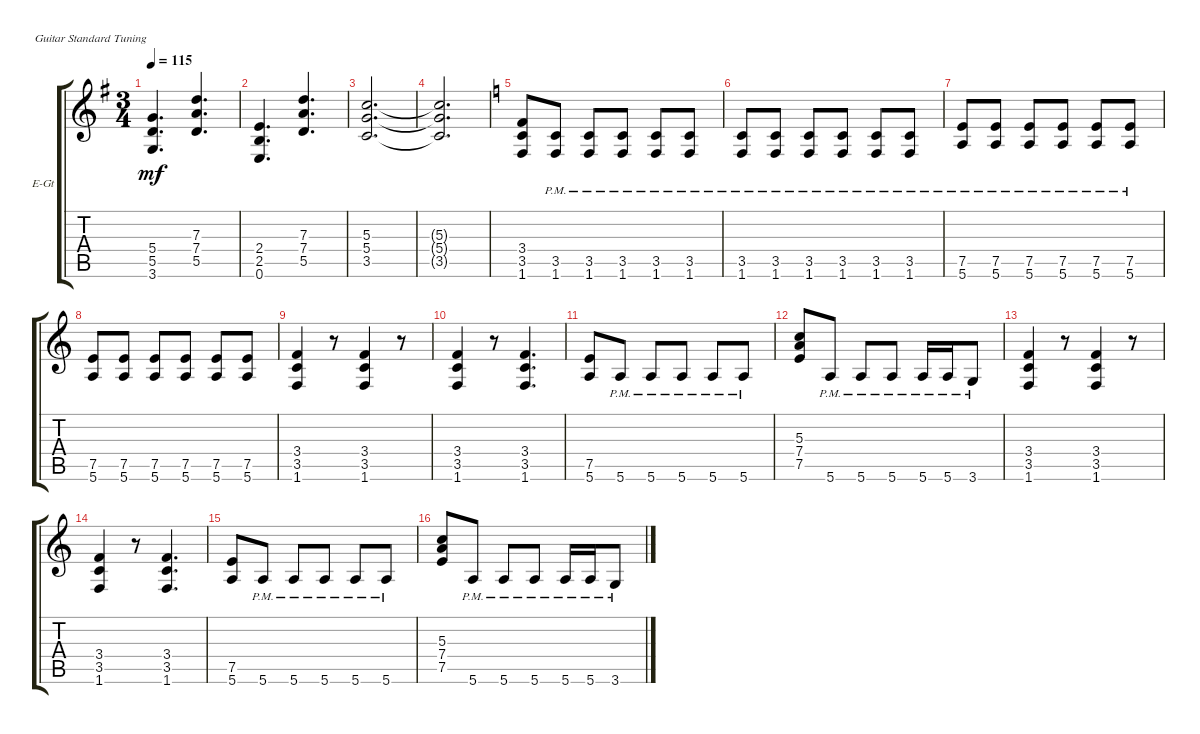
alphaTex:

\defaultSystemsLayout 4
\bracketExtendMode groupsimilarinstruments
\firstSystemTrackNameOrientation horizontal
\otherSystemsTrackNameOrientation horizontal
\track ("Rithm Guitar" "E-Gt") {multiBarRest instrument distortionguitar}
\staff {score tabs}
\tuning (E4 B3 G3 D3 A2 E2)
\ts (3 4)
\tempo 115
\clef g2
\ks eminor
(3.6 5.5 5.4).4{d dy mf} (5.5 7.4 7.3).4{d} |
(0.6 2.5 2.4).4{d} (5.5 7.3 7.4).4{d} |
(3.5 5.4 5.3).2{d} |
(3.5{t} 5.4{t} 5.3{t}).2{d} |
\ks aminor
(1.6 3.5 3.4).8 (1.6{pm} 3.5{pm}).8 (1.6{pm} 3.5{pm}).8 (1.6{pm} 3.5{pm}).8 (1.6{pm} 3.5{pm}).8 (1.6{pm} 3.5{pm}).8 |
(1.6{pm} 3.5{pm}).8 (1.6{pm} 3.5{pm}).8 (1.6{pm} 3.5{pm}).8 (1.6{pm} 3.5{pm}).8 (1.6{pm} 3.5{pm}).8 (1.6{pm} 3.5{pm}).8 |
(7.5{pm} 5.6{pm}).8 (5.6{pm} 7.5{pm}).8 (5.6{pm} 7.5{pm}).8 (5.6{pm} 7.5{pm}).8 (5.6{pm} 7.5{pm}).8 (5.6{pm} 7.5{pm}).8 |
(7.5 5.6).8 (5.6 7.5).8 (5.6 7.5).8 (5.6 7.5).8 (5.6 7.5).8 (5.6 7.5).8 |
(1.6 3.4 3.5).4 r.8 (1.6 3.5 3.4).4 r.8 |
(1.6 3.5 3.4).4 r.8 (1.6 3.5 3.4).4{d} |
(5.6 7.5).8 5.6{pm}.8 5.6{pm}.8 5.6{pm}.8 5.6{pm}.8 5.6{pm}.8 |
(5.3 7.4 7.5).8 5.6{pm}.8 5.6{pm}.8 5.6{pm}.8 5.6{pm}.16 5.6{pm}.16 3.6{pm}.8 |
(1.6 3.4 3.5).4 r.8 (1.6 3.5 3.4).4 r.8 |
(1.6 3.5 3.4).4 r.8 (1.6 3.5 3.4).4{d} |
(5.6 7.5).8 5.6{pm}.8 5.6{pm}.8 5.6{pm}.8 5.6{pm}.8 5.6{pm}.8 |
(5.3 7.4 7.5).8 5.6{pm}.8 5.6{pm}.8 5.6{pm}.8 5.6{pm}.16 5.6{pm}.16 3.6{pm}.8
